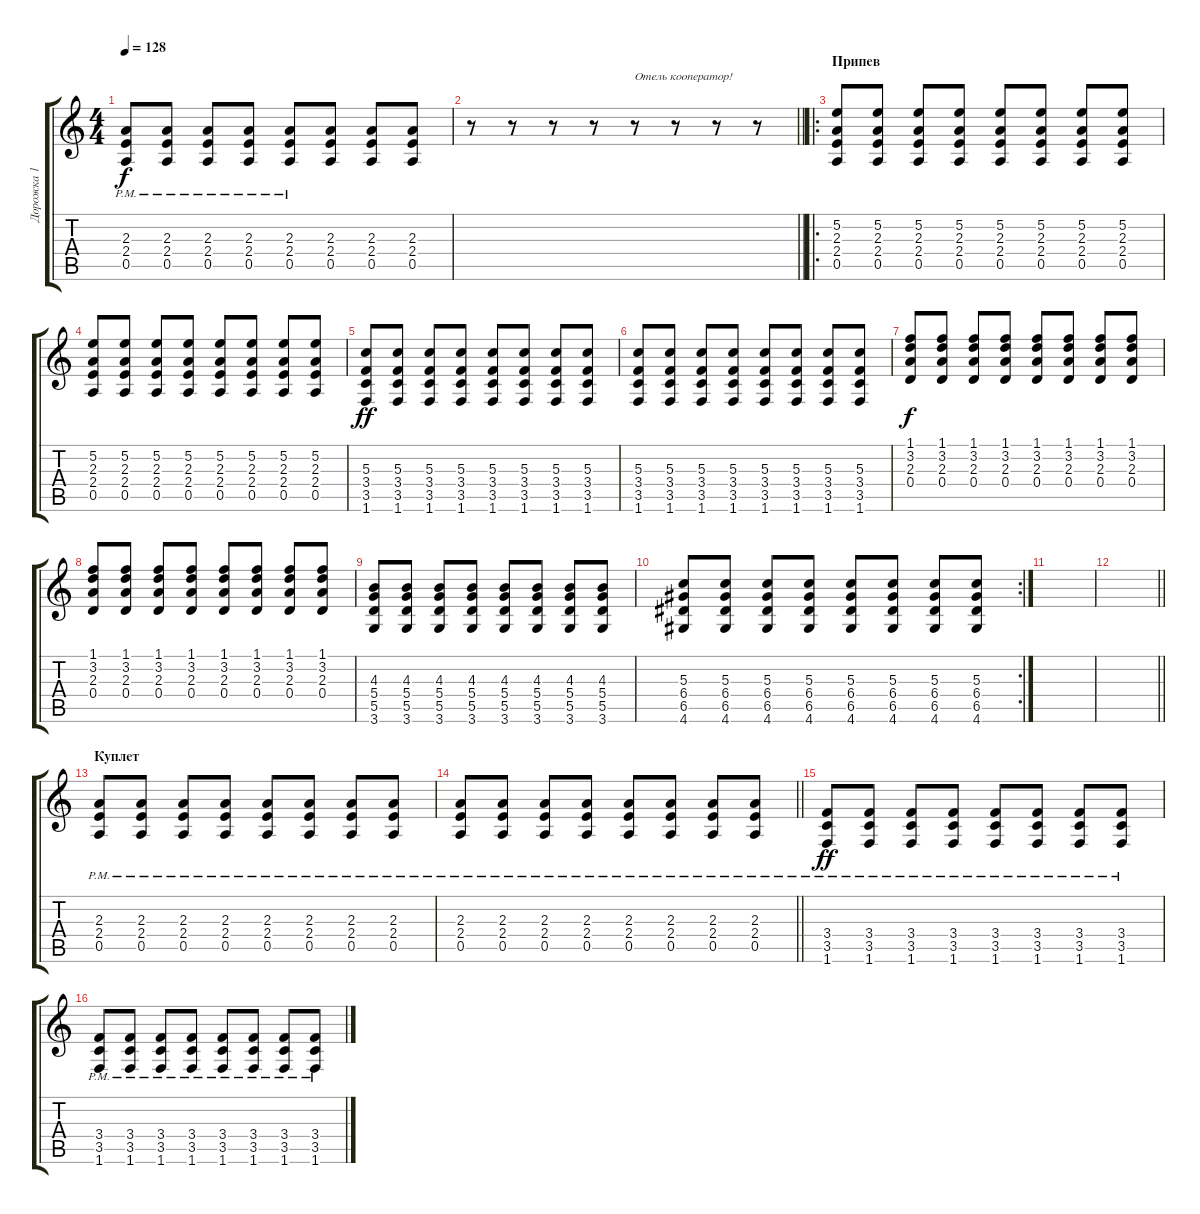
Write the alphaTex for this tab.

\track ("Дорожка 1" "Дорожка 1") {instrument electricguitarmuted}
\staff {score tabs}
\tuning (E4 B3 G3 D3 A2 E2) {hide}
\ts (4 4)
\tempo 128
\clef g2
\ks c
(2.3{pm} 2.4{pm} 0.5{pm}).8{dy f} (2.3{pm} 2.4{pm} 0.5{pm}).8 (2.3{pm} 2.4{pm} 0.5{pm}).8 (2.3{pm} 2.4{pm} 0.5{pm}).8 (2.3{pm} 2.4{pm} 0.5{pm}).8 (2.3 2.4 0.5).8 (2.3 2.4 0.5).8 (2.3 2.4 0.5).8 |
\barLineRight lightlight
r.8 r.8 r.8 r.8 r.8{txt "Отель кооператор!"} r.8 r.8 r.8 |
\ro
\section ("" "Припев")
(5.2 2.3 2.4 0.5).8{balance 0 instrument distortionguitar} (5.2 2.3 2.4 0.5).8 (5.2 2.3 2.4 0.5).8 (5.2 2.3 2.4 0.5).8 (5.2 2.3 2.4 0.5).8 (5.2 2.3 2.4 0.5).8 (5.2 2.3 2.4 0.5).8 (5.2 2.3 2.4 0.5).8 |
(5.2 2.3 2.4 0.5).8 (5.2 2.3 2.4 0.5).8 (5.2 2.3 2.4 0.5).8 (5.2 2.3 2.4 0.5).8 (5.2 2.3 2.4 0.5).8 (5.2 2.3 2.4 0.5).8 (5.2 2.3 2.4 0.5).8 (5.2 2.3 2.4 0.5).8 |
(5.3 3.4 3.5 1.6).8{dy ff} (5.3 3.4 3.5 1.6).8 (5.3 3.4 3.5 1.6).8 (5.3 3.4 3.5 1.6).8 (5.3 3.4 3.5 1.6).8 (5.3 3.4 3.5 1.6).8 (5.3 3.4 3.5 1.6).8 (5.3 3.4 3.5 1.6).8 |
(5.3 3.4 3.5 1.6).8 (5.3 3.4 3.5 1.6).8 (5.3 3.4 3.5 1.6).8 (5.3 3.4 3.5 1.6).8 (5.3 3.4 3.5 1.6).8 (5.3 3.4 3.5 1.6).8 (5.3 3.4 3.5 1.6).8 (5.3 3.4 3.5 1.6).8 |
(1.1 3.2 2.3 0.4).8{dy f} (1.1 3.2 2.3 0.4).8 (1.1 3.2 2.3 0.4).8 (1.1 3.2 2.3 0.4).8 (1.1 3.2 2.3 0.4).8 (1.1 3.2 2.3 0.4).8 (1.1 3.2 2.3 0.4).8 (1.1 3.2 2.3 0.4).8 |
(1.1 3.2 2.3 0.4).8 (1.1 3.2 2.3 0.4).8 (1.1 3.2 2.3 0.4).8 (1.1 3.2 2.3 0.4).8 (1.1 3.2 2.3 0.4).8 (1.1 3.2 2.3 0.4).8 (1.1 3.2 2.3 0.4).8 (1.1 3.2 2.3 0.4).8 |
(4.3 5.4 5.5 3.6).8 (4.3 5.4 5.5 3.6).8 (4.3 5.4 5.5 3.6).8 (4.3 5.4 5.5 3.6).8 (4.3 5.4 5.5 3.6).8 (4.3 5.4 5.5 3.6).8 (4.3 5.4 5.5 3.6).8 (4.3 5.4 5.5 3.6).8 |
\rc 2
(5.3 6.4 6.5 4.6).8 (5.3 6.4 6.5 4.6).8 (5.3 6.4 6.5 4.6).8 (5.3 6.4 6.5 4.6).8 (5.3 6.4 6.5 4.6).8 (5.3 6.4 6.5 4.6).8 (5.3 6.4 6.5 4.6).8 (5.3 6.4 6.5 4.6).8 |
|
\barLineRight lightlight
|
\section ("" "Куплет")
(2.3{pm} 2.4{pm} 0.5{pm}).8{balance 0 instrument distortionguitar} (2.3{pm} 2.4{pm} 0.5{pm}).8 (2.3{pm} 2.4{pm} 0.5{pm}).8 (2.3{pm} 2.4{pm} 0.5{pm}).8 (2.3{pm} 2.4{pm} 0.5{pm}).8 (2.3{pm} 2.4{pm} 0.5{pm}).8 (2.3{pm} 2.4{pm} 0.5{pm}).8 (2.3{pm} 2.4{pm} 0.5{pm}).8 |
\barLineRight lightlight
(2.3{pm} 2.4{pm} 0.5{pm}).8 (2.3{pm} 2.4{pm} 0.5{pm}).8 (2.3{pm} 2.4{pm} 0.5{pm}).8 (2.3{pm} 2.4{pm} 0.5{pm}).8 (2.3{pm} 2.4{pm} 0.5{pm}).8 (2.3{pm} 2.4{pm} 0.5{pm}).8 (2.3{pm} 2.4{pm} 0.5{pm}).8 (2.3{pm} 2.4{pm} 0.5{pm}).8 |
(3.4{pm} 3.5{pm} 1.6{pm}).8{dy ff} (3.4{pm} 3.5{pm} 1.6{pm}).8 (3.4{pm} 3.5{pm} 1.6{pm}).8 (3.4{pm} 3.5{pm} 1.6{pm}).8 (3.4{pm} 3.5{pm} 1.6{pm}).8 (3.4{pm} 3.5{pm} 1.6{pm}).8 (3.4{pm} 3.5{pm} 1.6{pm}).8 (3.4{pm} 3.5{pm} 1.6{pm}).8 |
(3.4{pm} 3.5{pm} 1.6{pm}).8 (3.4{pm} 3.5{pm} 1.6{pm}).8 (3.4{pm} 3.5{pm} 1.6{pm}).8 (3.4{pm} 3.5{pm} 1.6{pm}).8 (3.4{pm} 3.5{pm} 1.6{pm}).8 (3.4{pm} 3.5{pm} 1.6{pm}).8 (3.4{pm} 3.5{pm} 1.6{pm}).8 (3.4{pm} 3.5{pm} 1.6{pm}).8
